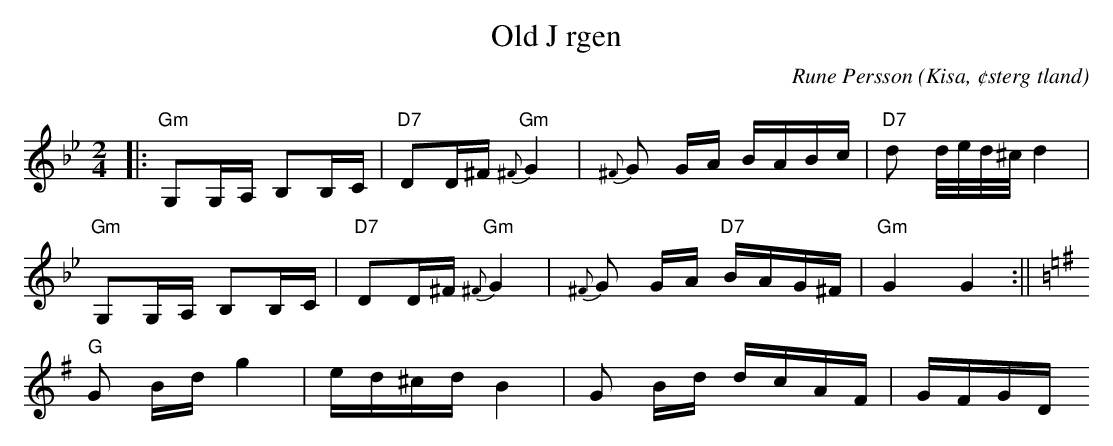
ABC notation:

X:1
T:Old J rgen
C:Rune Persson
O:Kisa, ¢sterg tland
Q:60
M:2/4
L:1/8
K:Gm
|:"Gm"G,G,/A,/ B,B,/C/|"D7"DD/^F/"Gm" {^F}G2|{^F}G G/A/ B/A/B/c/|"D7"d d/4e/4d/4^c/4 d2|
"Gm"G,G,/A,/ B,B,/C/|"D7"DD/^F/"Gm" {^F}G2|{^F}G G/A/ "D7"B/A/G/^F/|"Gm"G2 G2:||
[K:G]"G" G B/d/ g2|e/d/^c/d/ B2 | G B/d/ d/c/A/F/|G/F/G/D/
